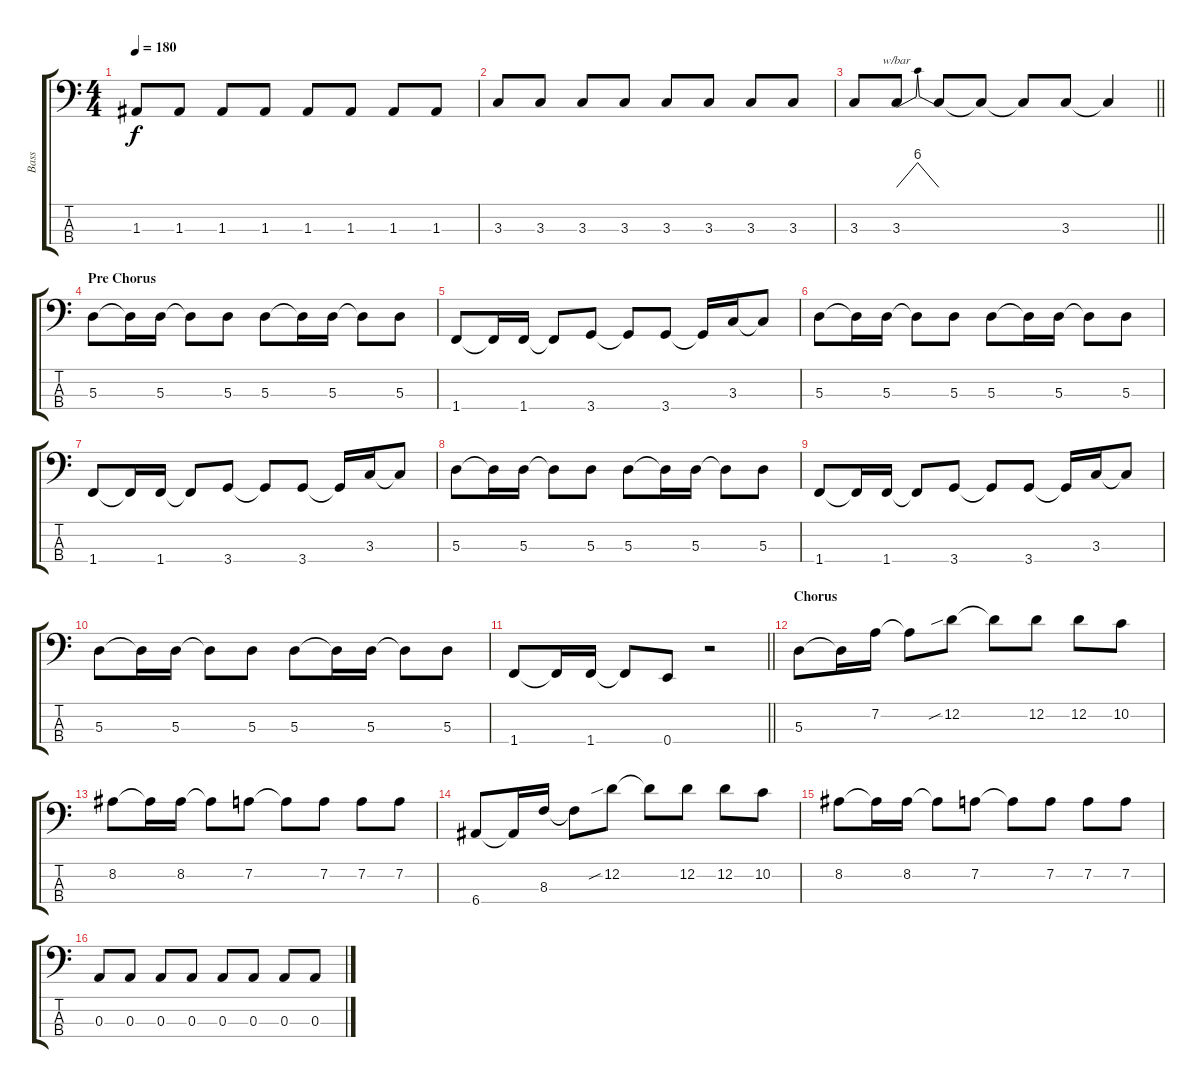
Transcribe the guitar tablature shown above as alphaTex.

\track ("Bass" "Bass") {instrument electricbassfinger}
\staff {score tabs}
\tuning (G2 D2 A1 E1) {hide}
\ts (4 4)
\tempo 180
\clef f4
\ks c
1.3.8{dy f} 1.3.8 1.3.8 1.3.8 1.3.8 1.3.8 1.3.8 1.3.8 |
3.3.8 3.3.8 3.3.8 3.3.8 3.3.8 3.3.8 3.3.8 3.3.8 |
\barLineRight lightlight
3.3.8 3.3.8{tbe (dip default 0 0 30 24 60 0)} 3.3{t}.8 3.3{t}.8 3.3{t}.8 3.3.8 3.3{t}.4 |
\section ("" "Pre Chorus")
5.3.8 5.3{t}.16 5.3.16 5.3{t}.8 5.3.8 5.3.8 5.3{t}.16 5.3.16 5.3{t}.8 5.3.8 |
1.4.8 1.4{t}.16 1.4.16 1.4{t}.8 3.4.8 3.4{t}.8 3.4.8 3.4{t}.16 3.3.16 3.3{t}.8 |
5.3.8 5.3{t}.16 5.3.16 5.3{t}.8 5.3.8 5.3.8 5.3{t}.16 5.3.16 5.3{t}.8 5.3.8 |
1.4.8 1.4{t}.16 1.4.16 1.4{t}.8 3.4.8 3.4{t}.8 3.4.8 3.4{t}.16 3.3.16 3.3{t}.8 |
5.3.8 5.3{t}.16 5.3.16 5.3{t}.8 5.3.8 5.3.8 5.3{t}.16 5.3.16 5.3{t}.8 5.3.8 |
1.4.8 1.4{t}.16 1.4.16 1.4{t}.8 3.4.8 3.4{t}.8 3.4.8 3.4{t}.16 3.3.16 3.3{t}.8 |
5.3.8 5.3{t}.16 5.3.16 5.3{t}.8 5.3.8 5.3.8 5.3{t}.16 5.3.16 5.3{t}.8 5.3.8 |
\barLineRight lightlight
1.4.8 1.4{t}.16 1.4.16 1.4{t}.8 0.4.8 r.2 |
\section ("" "Chorus")
5.3.8 5.3{t}.16 7.2.16 7.2{t}.8 12.2{sib}.8 12.2{t}.8 12.2.8 12.2.8 10.2.8 |
8.2.8 8.2{t}.16 8.2.16 8.2{t}.8 7.2.8 7.2{t}.8 7.2.8 7.2.8 7.2.8 |
6.4.8 6.4{t}.16 8.3.16 8.3{t}.8 12.2{sib}.8 12.2{t}.8 12.2.8 12.2.8 10.2.8 |
8.2.8 8.2{t}.16 8.2.16 8.2{t}.8 7.2.8 7.2{t}.8 7.2.8 7.2.8 7.2.8 |
0.3.8 0.3.8 0.3.8 0.3.8 0.3.8 0.3.8 0.3.8 0.3.8
